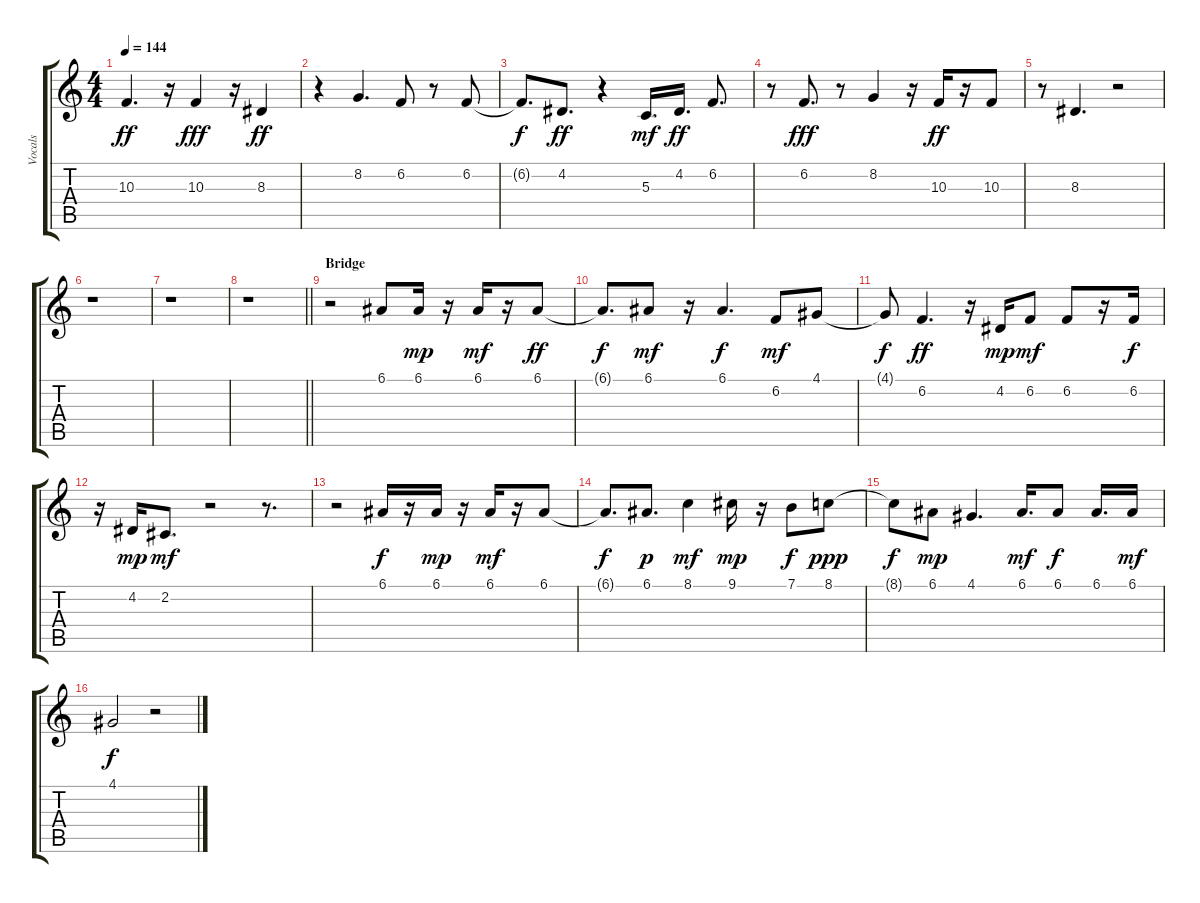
\track ("Vocals" "Vocals") {instrument tenorsax}
\staff {score tabs}
\tuning (E4 B3 G3 D3 A2 E2) {hide}
\ts (4 4)
\tempo 144
\clef g2
\ks c
10.3.4{d dy ff} r.16 10.3.4{dy fff} r.16 8.3.4{dy ff} |
r.4 8.2.4{d} 6.2.8 r.8 6.2.8 |
6.2{t}.8{d dy f} 4.2.8{d dy ff} r.4 5.3.16{d dy mf} 4.2.16{d dy ff} 6.2.8{d} |
r.8 6.2.8{d dy fff} r.8 8.2.4 r.16 10.3.16{dy ff} r.16 10.3.8 |
r.8 8.3.4{d} r.2 |
r.1 |
r.1 |
\barLineRight lightlight
r.1 |
\section ("" "Bridge")
r.2 6.1.8 6.1.16{dy mp} r.16 6.1.16{dy mf} r.16 6.1.8{dy ff} |
6.1{t}.8{d dy f} 6.1.8{dy mf} r.16 6.1.4{d dy f} 6.2.8{dy mf} 4.1.8 |
4.1{t}.8{dy f} 6.2.4{d dy ff} r.16 4.2.16{dy mp} 6.2.8{dy mf} 6.2.8 r.16 6.2.16{dy f} |
r.16 4.2.16{dy mp} 2.2.8{d dy mf} r.2 r.8{d} |
r.2 6.1.16{dy f} r.16 6.1.16{dy mp} r.16 6.1.16{dy mf} r.16 6.1.8 |
6.1{t}.8{d dy f} 6.1.8{d dy p} 8.1.4{dy mf} 9.1.16{dy mp} r.16 7.1.8{dy f} 8.1.8{dy ppp} |
8.1{t}.8{dy f} 6.1.8{dy mp} 4.1.4{d} 6.1.16{d dy mf} 6.1.8{dy f} 6.1.16{d} 6.1.16{dy mf} |
4.1.2{dy f} r.2
